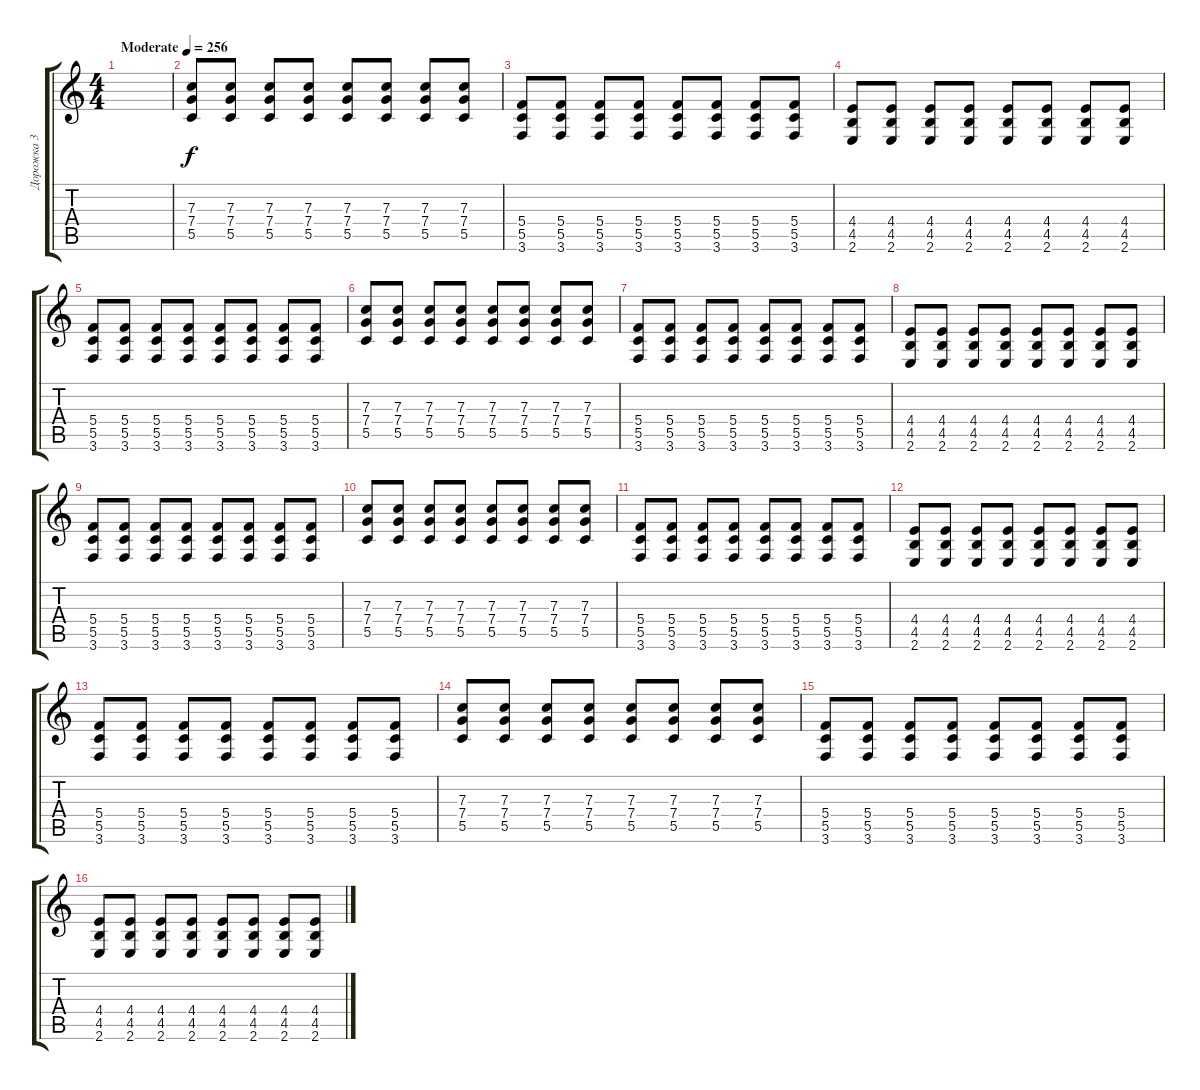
\track ("Дорожка 3" "Дорожка 3") {instrument distortionguitar}
\staff {score tabs}
\tuning (D4 A3 F3 C3 G2 D2) {hide}
\ts (4 4)
\tempo (256 "Moderate")
\clef g2
\ks c
|
(7.3 7.4 5.5).8 (7.3 7.4 5.5).8 (7.3 7.4 5.5).8 (7.3 7.4 5.5).8 (7.3 7.4 5.5).8 (7.3 7.4 5.5).8 (7.3 7.4 5.5).8 (7.3 7.4 5.5).8 |
(5.4 5.5 3.6).8 (5.4 5.5 3.6).8 (5.4 5.5 3.6).8 (5.4 5.5 3.6).8 (5.4 5.5 3.6).8 (5.4 5.5 3.6).8 (5.4 5.5 3.6).8 (5.4 5.5 3.6).8 |
(4.4 4.5 2.6).8 (4.4 4.5 2.6).8 (4.4 4.5 2.6).8 (4.4 4.5 2.6).8 (4.4 4.5 2.6).8 (4.4 4.5 2.6).8 (4.4 4.5 2.6).8 (4.4 4.5 2.6).8 |
(5.4 5.5 3.6).8 (5.4 5.5 3.6).8 (5.4 5.5 3.6).8 (5.4 5.5 3.6).8 (5.4 5.5 3.6).8 (5.4 5.5 3.6).8 (5.4 5.5 3.6).8 (5.4 5.5 3.6).8 |
(7.3 7.4 5.5).8 (7.3 7.4 5.5).8 (7.3 7.4 5.5).8 (7.3 7.4 5.5).8 (7.3 7.4 5.5).8 (7.3 7.4 5.5).8 (7.3 7.4 5.5).8 (7.3 7.4 5.5).8 |
(5.4 5.5 3.6).8 (5.4 5.5 3.6).8 (5.4 5.5 3.6).8 (5.4 5.5 3.6).8 (5.4 5.5 3.6).8 (5.4 5.5 3.6).8 (5.4 5.5 3.6).8 (5.4 5.5 3.6).8 |
(4.4 4.5 2.6).8 (4.4 4.5 2.6).8 (4.4 4.5 2.6).8 (4.4 4.5 2.6).8 (4.4 4.5 2.6).8 (4.4 4.5 2.6).8 (4.4 4.5 2.6).8 (4.4 4.5 2.6).8 |
(5.4 5.5 3.6).8 (5.4 5.5 3.6).8 (5.4 5.5 3.6).8 (5.4 5.5 3.6).8 (5.4 5.5 3.6).8 (5.4 5.5 3.6).8 (5.4 5.5 3.6).8 (5.4 5.5 3.6).8 |
(7.3 7.4 5.5).8 (7.3 7.4 5.5).8 (7.3 7.4 5.5).8 (7.3 7.4 5.5).8 (7.3 7.4 5.5).8 (7.3 7.4 5.5).8 (7.3 7.4 5.5).8 (7.3 7.4 5.5).8 |
(5.4 5.5 3.6).8 (5.4 5.5 3.6).8 (5.4 5.5 3.6).8 (5.4 5.5 3.6).8 (5.4 5.5 3.6).8 (5.4 5.5 3.6).8 (5.4 5.5 3.6).8 (5.4 5.5 3.6).8 |
(4.4 4.5 2.6).8 (4.4 4.5 2.6).8 (4.4 4.5 2.6).8 (4.4 4.5 2.6).8 (4.4 4.5 2.6).8 (4.4 4.5 2.6).8 (4.4 4.5 2.6).8 (4.4 4.5 2.6).8 |
(5.4 5.5 3.6).8 (5.4 5.5 3.6).8 (5.4 5.5 3.6).8 (5.4 5.5 3.6).8 (5.4 5.5 3.6).8 (5.4 5.5 3.6).8 (5.4 5.5 3.6).8 (5.4 5.5 3.6).8 |
(7.3 7.4 5.5).8 (7.3 7.4 5.5).8 (7.3 7.4 5.5).8 (7.3 7.4 5.5).8 (7.3 7.4 5.5).8 (7.3 7.4 5.5).8 (7.3 7.4 5.5).8 (7.3 7.4 5.5).8 |
(5.4 5.5 3.6).8 (5.4 5.5 3.6).8 (5.4 5.5 3.6).8 (5.4 5.5 3.6).8 (5.4 5.5 3.6).8 (5.4 5.5 3.6).8 (5.4 5.5 3.6).8 (5.4 5.5 3.6).8 |
(4.4 4.5 2.6).8 (4.4 4.5 2.6).8 (4.4 4.5 2.6).8 (4.4 4.5 2.6).8 (4.4 4.5 2.6).8 (4.4 4.5 2.6).8 (4.4 4.5 2.6).8 (4.4 4.5 2.6).8
